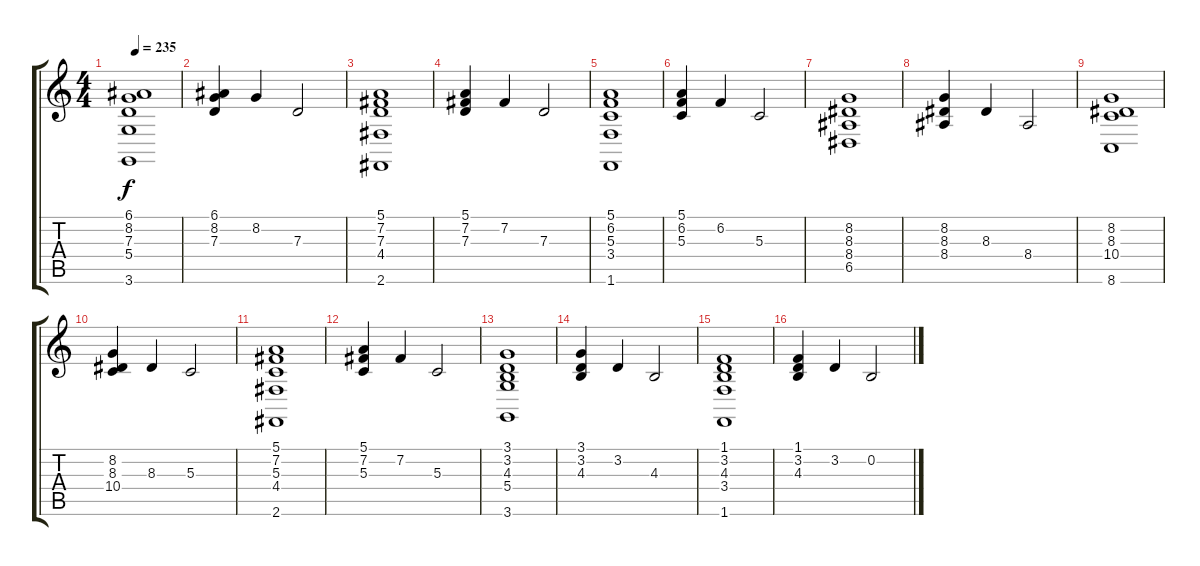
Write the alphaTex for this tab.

\track "" {instrument honkytonkpiano}
\staff {score tabs}
\tuning (E4 B3 G3 D3 A2 E2) {hide}
\ts (4 4)
\tempo 235
\clef g2
\ks c
(6.1 8.2 7.3 5.4 3.6).1{dy f} |
(6.1 8.2 7.3).4 8.2.4 7.3.2 |
(5.1 7.2 7.3 4.4 2.6).1 |
(5.1 7.2 7.3).4 7.2.4 7.3.2 |
(5.1 6.2 5.3 3.4 1.6).1 |
(5.1 6.2 5.3).4 6.2.4 5.3.2 |
(8.2 8.3 8.4 6.5).1 |
(8.2 8.3 8.4).4 8.3.4 8.4.2 |
(8.2 8.3 10.4 8.6).1 |
(8.2 8.3 10.4).4 8.3.4 5.3.2 |
(5.1 7.2 5.3 4.4 2.6).1 |
(5.1 7.2 5.3).4 7.2.4 5.3.2 |
(3.1 3.2 4.3 5.4 3.6).1 |
(3.1 3.2 4.3).4 3.2.4 4.3.2 |
(1.1 3.2 4.3 3.4 1.6).1 |
(1.1 3.2 4.3).4 3.2.4 0.2.2
